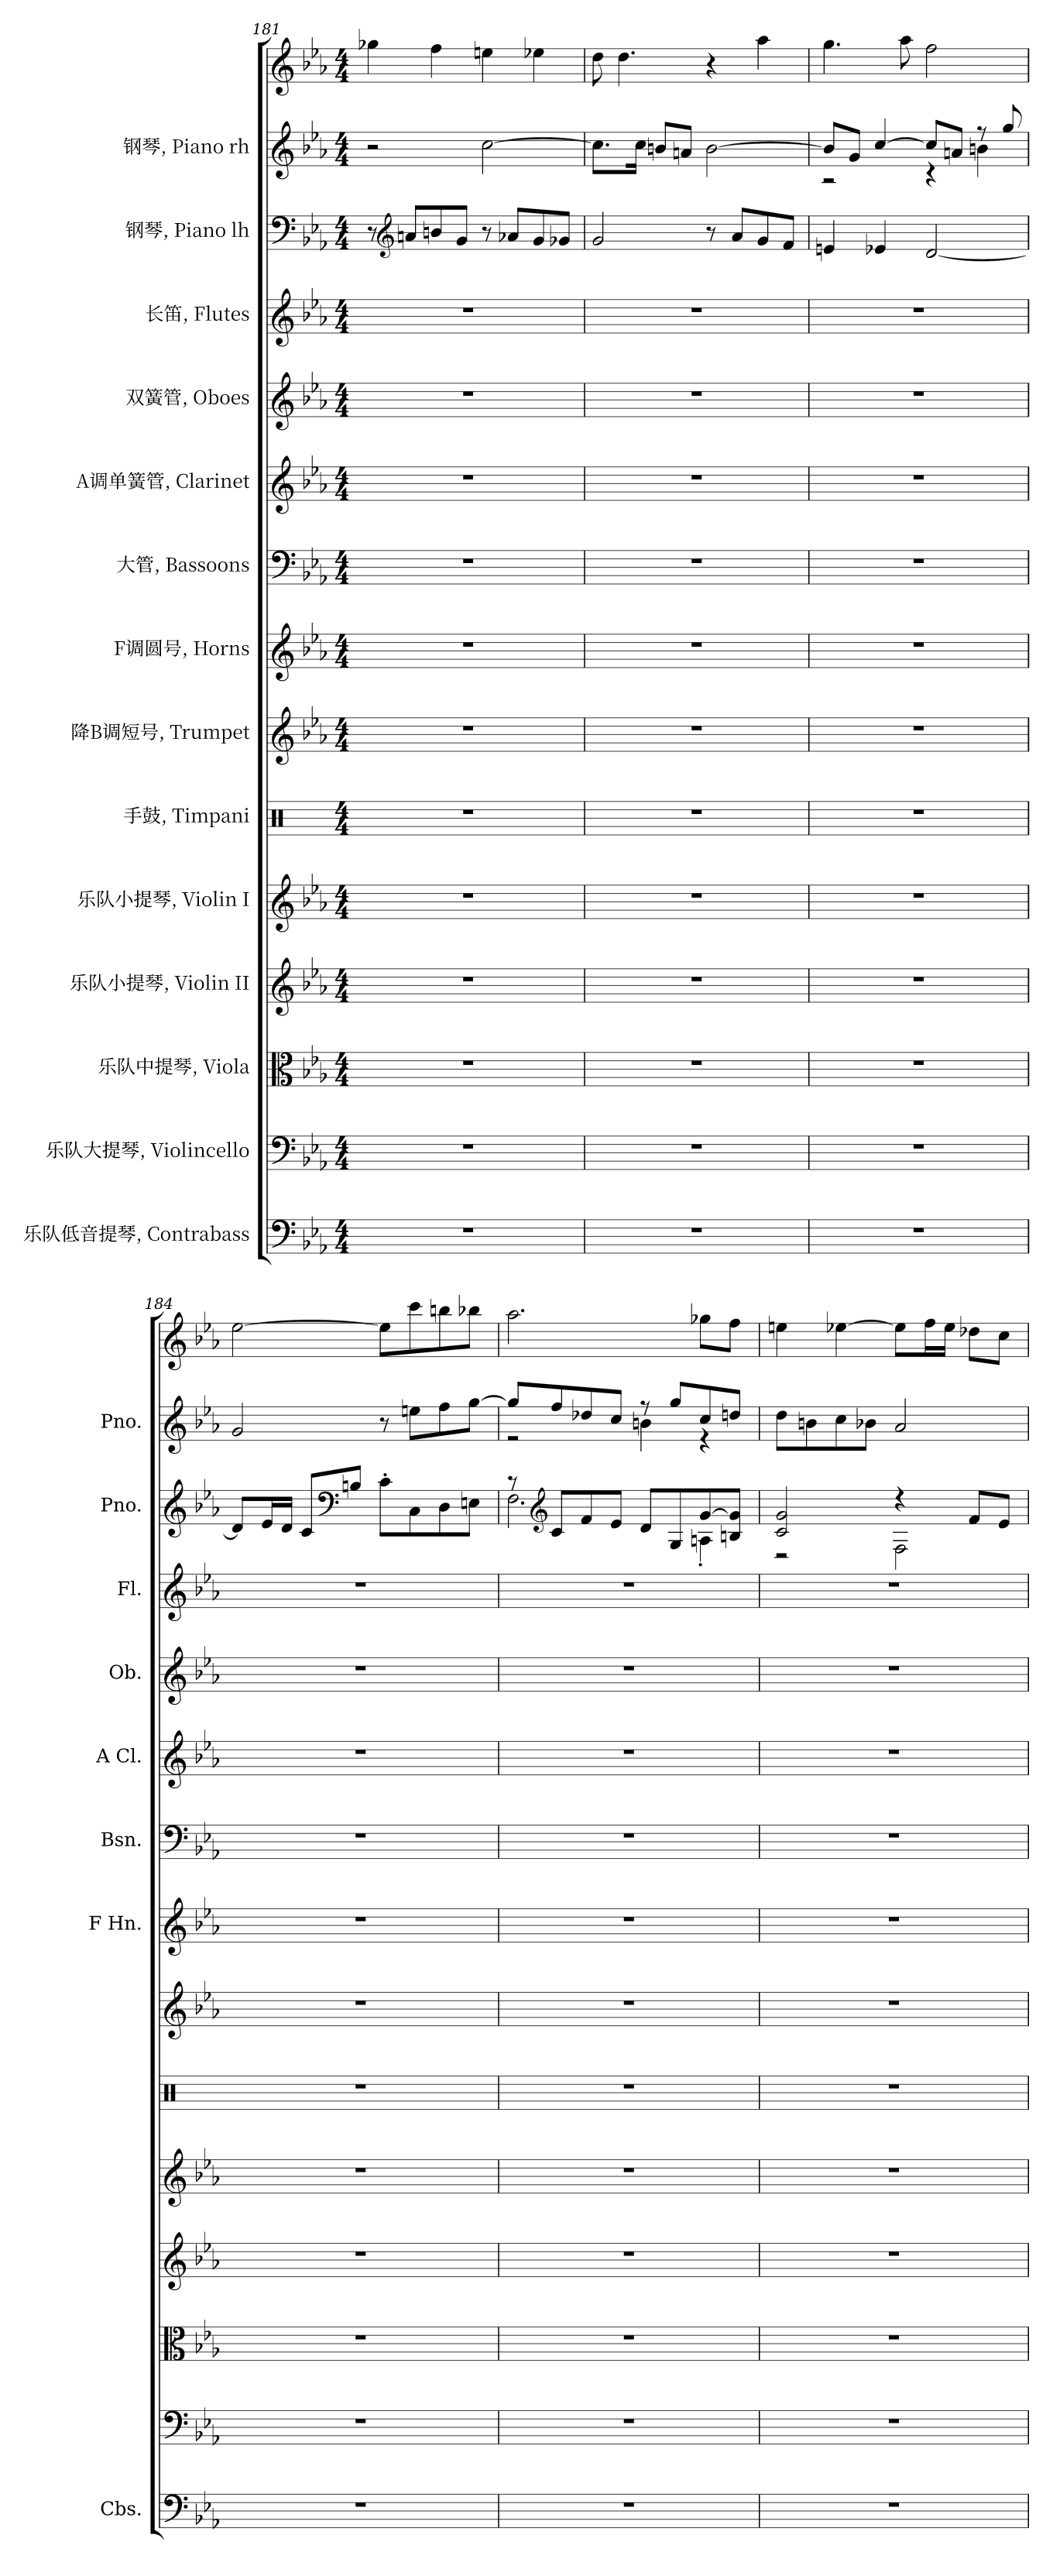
**kern	**kern	**kern	**kern	**kern	**kern	**kern	**kern	**kern	**kern	**kern	**kern	**kern	**kern	**kern
*part14	*part13	*part12	*part11	*part10	*part9	*part8	*part7	*part6	*part5	*part4	*part3	*part2	*part1	*part1
*staff15	*staff14	*staff13	*staff12	*staff11	*staff10	*staff9	*staff8	*staff7	*staff6	*staff5	*staff4	*staff3	*staff2	*staff1
*I"乐队低音提琴, Contrabass	*I"乐队大提琴, Violincello	*I"乐队中提琴, Viola	*I"乐队小提琴, Violin II	*I"乐队小提琴, Violin I	*I"手鼓, Timpani	*I"降B调短号, Trumpet	*I"F调圆号, Horns	*I"大管, Bassoons	*I"A调单簧管, Clarinet	*I"双簧管, Oboes	*I"长笛, Flutes	*I"钢琴, Piano lh	*I"钢琴, Piano rh	*
*I'Cbs.	*	*	*	*	*	*	*I'F Hn.	*I'Bsn.	*I'A Cl.	*I'Ob.	*I'Fl.	*I'Pno.	*I'Pno.	*
*clefF4	*clefF4	*clefC3	*clefG2	*clefG2	*clefX	*clefG2	*clefG2	*clefF4	*clefG2	*clefG2	*clefG2	*clefF4	*clefG2	*clefG2
*ITrd7c12	*	*	*	*	*	*ITrd1c2	*ITrd4c7	*	*ITrd2c3	*	*	*	*	*
*k[b-e-a-]	*k[b-e-a-]	*k[b-e-a-]	*k[b-e-a-]	*k[b-e-a-]	*k[]	*k[b-e-a-d-g-]	*k[b-e-a-d-]	*k[b-e-a-]	*k[]	*k[b-e-a-]	*k[b-e-a-]	*k[b-e-a-]	*k[b-e-a-]	*k[b-e-a-]
*M4/4	*M4/4	*M4/4	*M4/4	*M4/4	*M4/4	*M4/4	*M4/4	*M4/4	*M4/4	*M4/4	*M4/4	*M4/4	*M4/4	*M4/4
=181	=181	=181	=181	=181	=181	=181	=181	=181	=181	=181	=181	=181	=181	=181
1r	1r	1r	1r	1r	1r	1r	1r	1r	1r	1r	1r	8r	2r	4gg-X\
*	*	*	*	*	*	*	*	*	*	*	*	*clefG2	*	*
.	.	.	.	.	.	.	.	.	.	.	.	8an/L	.	.
.	.	.	.	.	.	.	.	.	.	.	.	8bn/	.	4ff\
.	.	.	.	.	.	.	.	.	.	.	.	8g/J	.	.
.	.	.	.	.	.	.	.	.	.	.	.	8r	[2cc\	4een\
.	.	.	.	.	.	.	.	.	.	.	.	8a-X/L	.	.
.	.	.	.	.	.	.	.	.	.	.	.	8g/	.	4ee-X\
.	.	.	.	.	.	.	.	.	.	.	.	8g-X/J	.	.
=182	=182	=182	=182	=182	=182	=182	=182	=182	=182	=182	=182	=182	=182	=182
1r	1r	1r	1r	1r	1r	1r	1r	1r	1r	1r	1r	2g/	8.cc\L]	8dd\
.	.	.	.	.	.	.	.	.	.	.	.	.	.	4.dd\
.	.	.	.	.	.	.	.	.	.	.	.	.	16cc\Jk	.
.	.	.	.	.	.	.	.	.	.	.	.	.	8bn/L	.
.	.	.	.	.	.	.	.	.	.	.	.	.	8an/J	.
.	.	.	.	.	.	.	.	.	.	.	.	8r	[2b\	4r
.	.	.	.	.	.	.	.	.	.	.	.	8a-/L	.	.
.	.	.	.	.	.	.	.	.	.	.	.	8g/	.	4aa-\
.	.	.	.	.	.	.	.	.	.	.	.	8f/J	.	.
!!LO:PB:g=z
=183	=183	=183	=183	=183	=183	=183	=183	=183	=183	=183	=183	=183	=183	=183
*	*	*	*	*	*	*	*	*	*	*	*	*	*^	*
1r	1r	1r	1r	1r	1r	1r	1r	1r	1r	1r	1r	4en/	8b/L]	2r	4.gg\
.	.	.	.	.	.	.	.	.	.	.	.	.	8g/J	.	.
.	.	.	.	.	.	.	.	.	.	.	.	4e-X/	[4cc/	.	.
.	.	.	.	.	.	.	.	.	.	.	.	.	.	.	8aa-\
.	.	.	.	.	.	.	.	.	.	.	.	[2d/	8cc/L]	4r	2ff\
.	.	.	.	.	.	.	.	.	.	.	.	.	8an/J	.	.
.	.	.	.	.	.	.	.	.	.	.	.	.	8r	4bn\	.
.	.	.	.	.	.	.	.	.	.	.	.	.	8gg/	.	.
*	*	*	*	*	*	*	*	*	*	*	*	*	*v	*v	*
=184	=184	=184	=184	=184	=184	=184	=184	=184	=184	=184	=184	=184	=184	=184
1r	1r	1r	1r	1r	1r	1r	1r	1r	1r	1r	1r	8d/L]	2g/	[2ee-\
.	.	.	.	.	.	.	.	.	.	.	.	16e-/L	.	.
.	.	.	.	.	.	.	.	.	.	.	.	16d/JJ	.	.
.	.	.	.	.	.	.	.	.	.	.	.	8c/L	.	.
*	*	*	*	*	*	*	*	*	*	*	*	*clefF4	*	*
.	.	.	.	.	.	.	.	.	.	.	.	8Bn/J	.	.
.	.	.	.	.	.	.	.	.	.	.	.	8c'\L	8r	8ee-\L]
.	.	.	.	.	.	.	.	.	.	.	.	8C\	8een\L	8ccc\
.	.	.	.	.	.	.	.	.	.	.	.	8D\	8ff\	8bbn\
.	.	.	.	.	.	.	.	.	.	.	.	8En\J	[8gg\J	8bb-X\J
=185	=185	=185	=185	=185	=185	=185	=185	=185	=185	=185	=185	=185	=185	=185
*	*	*	*	*	*	*	*	*	*	*	*	*^	*^	*
1r	1r	1r	1r	1r	1r	1r	1r	1r	1r	1r	1r	8r	2.F\	8gg/L]	2r	2.aa-\
*	*	*	*	*	*	*	*	*	*	*	*	*clefG2	*	*	*	*
.	.	.	.	.	.	.	.	.	.	.	.	8c/L	.	8ff/	.	.
.	.	.	.	.	.	.	.	.	.	.	.	8f/	.	8dd-X/	.	.
.	.	.	.	.	.	.	.	.	.	.	.	8e-/J	.	8cc/J	.	.
.	.	.	.	.	.	.	.	.	.	.	.	8d/L	.	8r	4bn\	.
.	.	.	.	.	.	.	.	.	.	.	.	8G/	.	8gg/L	.	.
.	.	.	.	.	.	.	.	.	.	.	.	[8g/	4An'\	8cc/	4r	8gg-X\L
.	.	.	.	.	.	.	.	.	.	.	.	8Bn/ 8g/]J	.	8ddn/J	.	8ff\J
*	*	*	*	*	*	*	*	*	*	*	*	*	*	*v	*v	*
!!LO:PB:g=z
=186	=186	=186	=186	=186	=186	=186	=186	=186	=186	=186	=186	=186	=186	=186	=186
1r	1r	1r	1r	1r	1r	1r	1r	1r	1r	1r	1r	2c/ 2g/	2r	8dd\L	4een\
.	.	.	.	.	.	.	.	.	.	.	.	.	.	8bn\	.
.	.	.	.	.	.	.	.	.	.	.	.	.	.	8cc\	[4ee-X\
.	.	.	.	.	.	.	.	.	.	.	.	.	.	8b-X\J	.
.	.	.	.	.	.	.	.	.	.	.	.	4r	2F\	2a-/	8ee-\L]
.	.	.	.	.	.	.	.	.	.	.	.	.	.	.	16ff\L
.	.	.	.	.	.	.	.	.	.	.	.	.	.	.	16ee-\JJ
.	.	.	.	.	.	.	.	.	.	.	.	8f/L	.	.	8dd-X\L
.	.	.	.	.	.	.	.	.	.	.	.	8e-/J	.	.	8cc\J
*	*	*	*	*	*	*	*	*	*	*	*	*v	*v	*	*
=	=	=	=	=	=	=	=	=	=	=	=	=	=	=
*-	*-	*-	*-	*-	*-	*-	*-	*-	*-	*-	*-	*-	*-	*-
